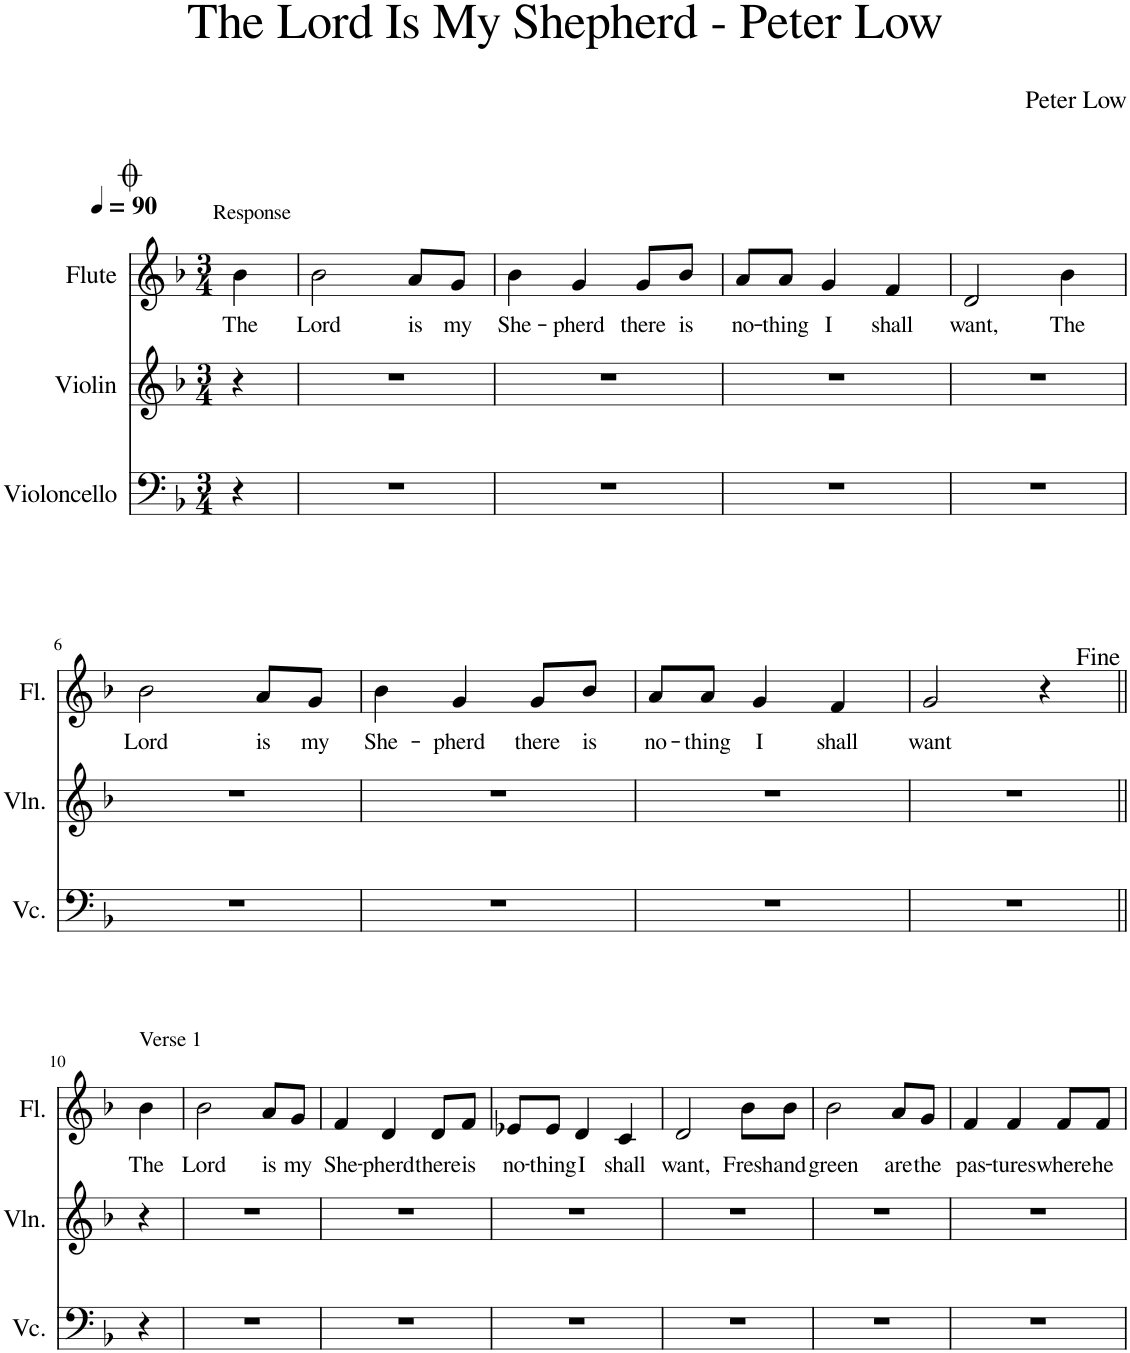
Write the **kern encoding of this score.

**kern	**kern	**kern	**text
*part3	*part2	*part1	*part1
*staff3	*staff2	*staff1	*staff1
*I"Violoncello	*I"Violin	*I"Flute	*
*I'Vc.	*I'Vln.	*I'Fl.	*
*clefF4	*clefG2	*clefG2	*
*k[b-]	*k[b-]	*k[b-]	*
*M3/4	*M3/4	*M3/4	*
*MM90	*MM90	*MM90	*
=1	=1	=1	=1
!	!	!LO:TX:a:t=Response	!
!	!	!	!LO:LY:b
4r	4r	4b-\	The
=2	=2	=2	=2
!	!	!	!LO:LY:b
2.r	2.r	2b-\	Lord
!	!	!	!LO:LY:b
.	.	8a/L	is
!	!	!	!LO:LY:b
.	.	8g/J	my
=3	=3	=3	=3
!	!	!	!LO:LY:b
2.r	2.r	4b-\	She-
!	!	!	!LO:LY:b
.	.	4g/	-pherd
!	!	!	!LO:LY:b
.	.	8g/L	there
!	!	!	!LO:LY:b
.	.	8b-/J	is
=4	=4	=4	=4
!	!	!	!LO:LY:b
2.r	2.r	8a/L	no-
!	!	!	!LO:LY:b
.	.	8a/J	-thing
!	!	!	!LO:LY:b
.	.	4g/	I
!	!	!	!LO:LY:b
.	.	4f/	shall
=5	=5	=5	=5
!	!	!	!LO:LY:b
2.r	2.r	2d/	want,
!	!	!	!LO:LY:b
.	.	4b-\	The
!!LO:LB:g=z
=6	=6	=6	=6
!	!	!	!LO:LY:b
2.r	2.r	2b-\	Lord
!	!	!	!LO:LY:b
.	.	8a/L	is
!	!	!	!LO:LY:b
.	.	8g/J	my
=7	=7	=7	=7
!	!	!	!LO:LY:b
2.r	2.r	4b-\	She-
!	!	!	!LO:LY:b
.	.	4g/	-pherd
!	!	!	!LO:LY:b
.	.	8g/L	there
!	!	!	!LO:LY:b
.	.	8b-/J	is
=8	=8	=8	=8
!	!	!	!LO:LY:b
2.r	2.r	8a/L	no-
!	!	!	!LO:LY:b
.	.	8a/J	-thing
!	!	!	!LO:LY:b
.	.	4g/	I
!	!	!	!LO:LY:b
.	.	4f/	shall
=9	=9	=9	=9
!	!	!	!LO:LY:b
2.r	2.r	2g/	want
.	.	4r	.
!!LO:LB:g=z
=10||	=10||	=10||	=10||
!	!	!LO:TX:a:t=Verse 1	!
!	!	!	!LO:LY:b
4r	4r	4b-\	The
=11	=11	=11	=11
!	!	!	!LO:LY:b
2.r	2.r	2b-\	Lord
!	!	!	!LO:LY:b
.	.	8a/L	is
!	!	!	!LO:LY:b
.	.	8g/J	my
=12	=12	=12	=12
!	!	!	!LO:LY:b
2.r	2.r	4f/	She-
!	!	!	!LO:LY:b
.	.	4d/	-pherd
!	!	!	!LO:LY:b
.	.	8d/L	there
!	!	!	!LO:LY:b
.	.	8f/J	is
=13	=13	=13	=13
!	!	!	!LO:LY:b
2.r	2.r	8e-X/L	no-
!	!	!	!LO:LY:b
.	.	8e-/J	-thing
!	!	!	!LO:LY:b
.	.	4d/	I
!	!	!	!LO:LY:b
.	.	4c/	shall
=14	=14	=14	=14
!	!	!	!LO:LY:b
2.r	2.r	2d/	want,
!	!	!	!LO:LY:b
.	.	8b-\L	Fresh
!	!	!	!LO:LY:b
.	.	8b-\J	and
=15	=15	=15	=15
!	!	!	!LO:LY:b
2.r	2.r	2b-\	green
!	!	!	!LO:LY:b
.	.	8a/L	are
!	!	!	!LO:LY:b
.	.	8g/J	the
=16	=16	=16	=16
!	!	!	!LO:LY:b
2.r	2.r	4f/	pas-
!	!	!	!LO:LY:b
.	.	4f/	-tures
!	!	!	!LO:LY:b
.	.	8f/L	where
!	!	!	!LO:LY:b
.	.	8f/J	he
=	=	=	=
*-	*-	*-	*-
